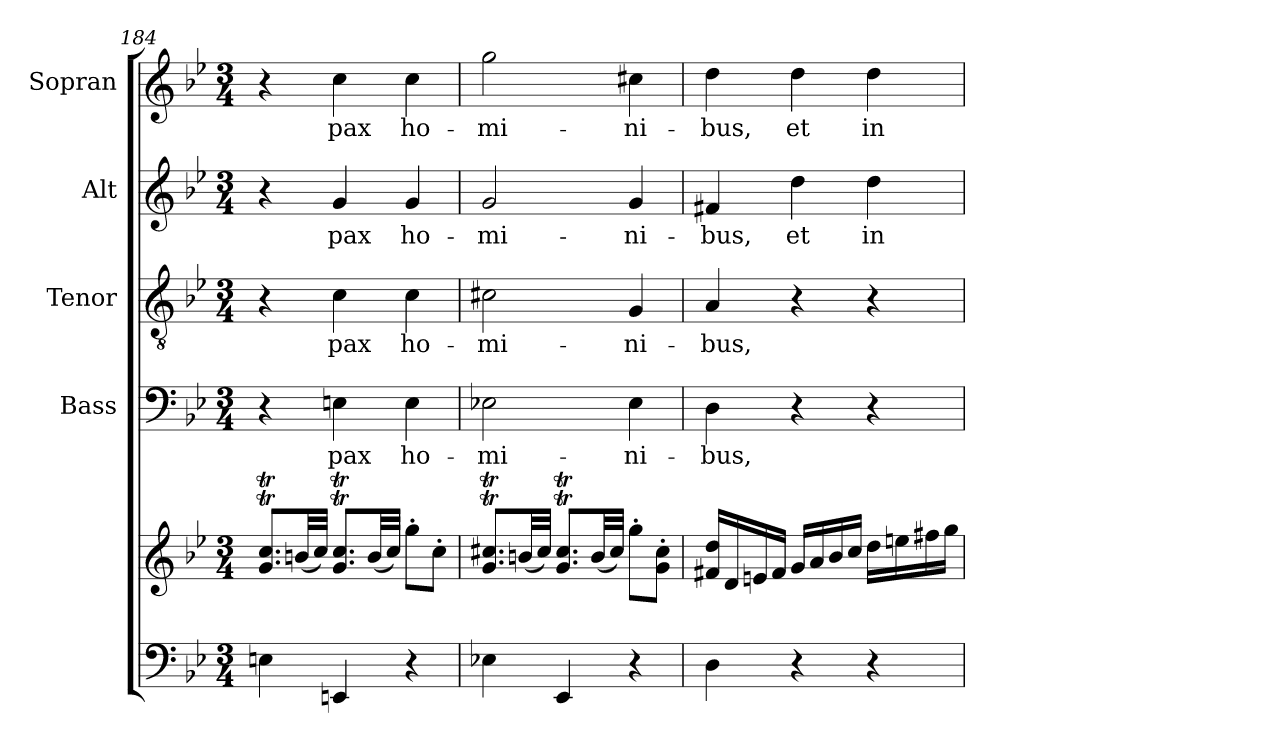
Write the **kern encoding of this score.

**kern	**kern	**kern	**text	**kern	**text	**kern	**text	**kern	**text
*part5	*part5	*part4	*part4	*part3	*part3	*part2	*part2	*part1	*part1
*staff6	*staff5	*staff4	*staff4	*staff3	*staff3	*staff2	*staff2	*staff1	*staff1
*	*	*I"Bass	*	*I"Tenor	*	*I"Alt	*	*I"Sopran	*
*	*	*I'B.	*	*I'T.	*	*I'A.	*	*I'S.	*
*clefF4	*clefG2	*clefF4	*	*clefGv2	*	*clefG2	*	*clefG2	*
*k[b-e-]	*k[b-e-]	*k[b-e-]	*	*k[b-e-]	*	*k[b-e-]	*	*k[b-e-]	*
*B-:	*B-:	*B-:	*	*B-:	*	*B-:	*	*B-:	*
*M3/4	*M3/4	*M3/4	*	*M3/4	*	*M3/4	*	*M3/4	*
=184	=184	=184	=184	=184	=184	=184	=184	=184	=184
4En\	8.g/T 8.cc/TL	4r	.	4r	.	4r	.	4r	.
.	(<32bn/LL	.	.	.	.	.	.	.	.
.	32cc/JJJ)	.	.	.	.	.	.	.	.
!	!	!	!LO:LY:b	!	!LO:LY:b	!	!LO:LY:b	!	!LO:LY:b
4EEn/	8.g/T 8.cc/TL	4En\	pax	4c\	pax	4g/	pax	4cc\	pax
.	(<32b/LL	.	.	.	.	.	.	.	.
.	32cc/JJJ)	.	.	.	.	.	.	.	.
!	!	!	!LO:LY:b	!	!LO:LY:b	!	!LO:LY:b	!	!LO:LY:b
4r	8gg'>\L	4E\	ho-	4c\	ho-	4g/	ho-	4cc\	ho-
.	8cc'<\J	.	.	.	.	.	.	.	.
=185	=185	=185	=185	=185	=185	=185	=185	=185	=185
!	!	!	!LO:LY:b	!	!LO:LY:b	!	!LO:LY:b	!	!LO:LY:b
4E-X\	8.g/T 8.cc#X/TL	2E-X\	-mi-	2c#X\	-mi-	2g/	-mi-	2gg\	-mi-
.	(<32bn/LL	.	.	.	.	.	.	.	.
.	32cc#/JJJ)	.	.	.	.	.	.	.	.
4EE-/	8.g/T 8.cc#/TL	.	.	.	.	.	.	.	.
.	(<32b/LL	.	.	.	.	.	.	.	.
.	32cc#/JJJ)	.	.	.	.	.	.	.	.
!	!	!	!LO:LY:b	!	!LO:LY:b	!	!LO:LY:b	!	!LO:LY:b
4r	8gg'>\L	4E-\	-ni-	4G/	-ni-	4g/	-ni-	4cc#X\	-ni-
.	8g\'> 8cc#\'>J	.	.	.	.	.	.	.	.
=186	=186	=186	=186	=186	=186	=186	=186	=186	=186
!	!	!	!LO:LY:b	!	!LO:LY:b	!	!LO:LY:b	!	!LO:LY:b
4D\	16f#X/ 16dd/LL	4D\	-bus,	4A/	-bus,	4f#X/	-bus,	4dd\	-bus,
.	16d/	.	.	.	.	.	.	.	.
.	16en/	.	.	.	.	.	.	.	.
.	16f#/JJ	.	.	.	.	.	.	.	.
!	!	!	!	!	!	!	!LO:LY:b	!	!LO:LY:b
4r	16g/LL	4r	.	4r	.	4dd\	et	4dd\	et
.	16a/	.	.	.	.	.	.	.	.
.	16b-/	.	.	.	.	.	.	.	.
.	16cc/JJ	.	.	.	.	.	.	.	.
!	!	!	!	!	!	!	!LO:LY:b	!	!LO:LY:b
4r	16dd\LL	4r	.	4r	.	4dd\	in	4dd\	in
.	16een\	.	.	.	.	.	.	.	.
.	16ff#X\	.	.	.	.	.	.	.	.
.	16gg\JJ	.	.	.	.	.	.	.	.
=	=	=	=	=	=	=	=	=	=
*-	*-	*-	*-	*-	*-	*-	*-	*-	*-
